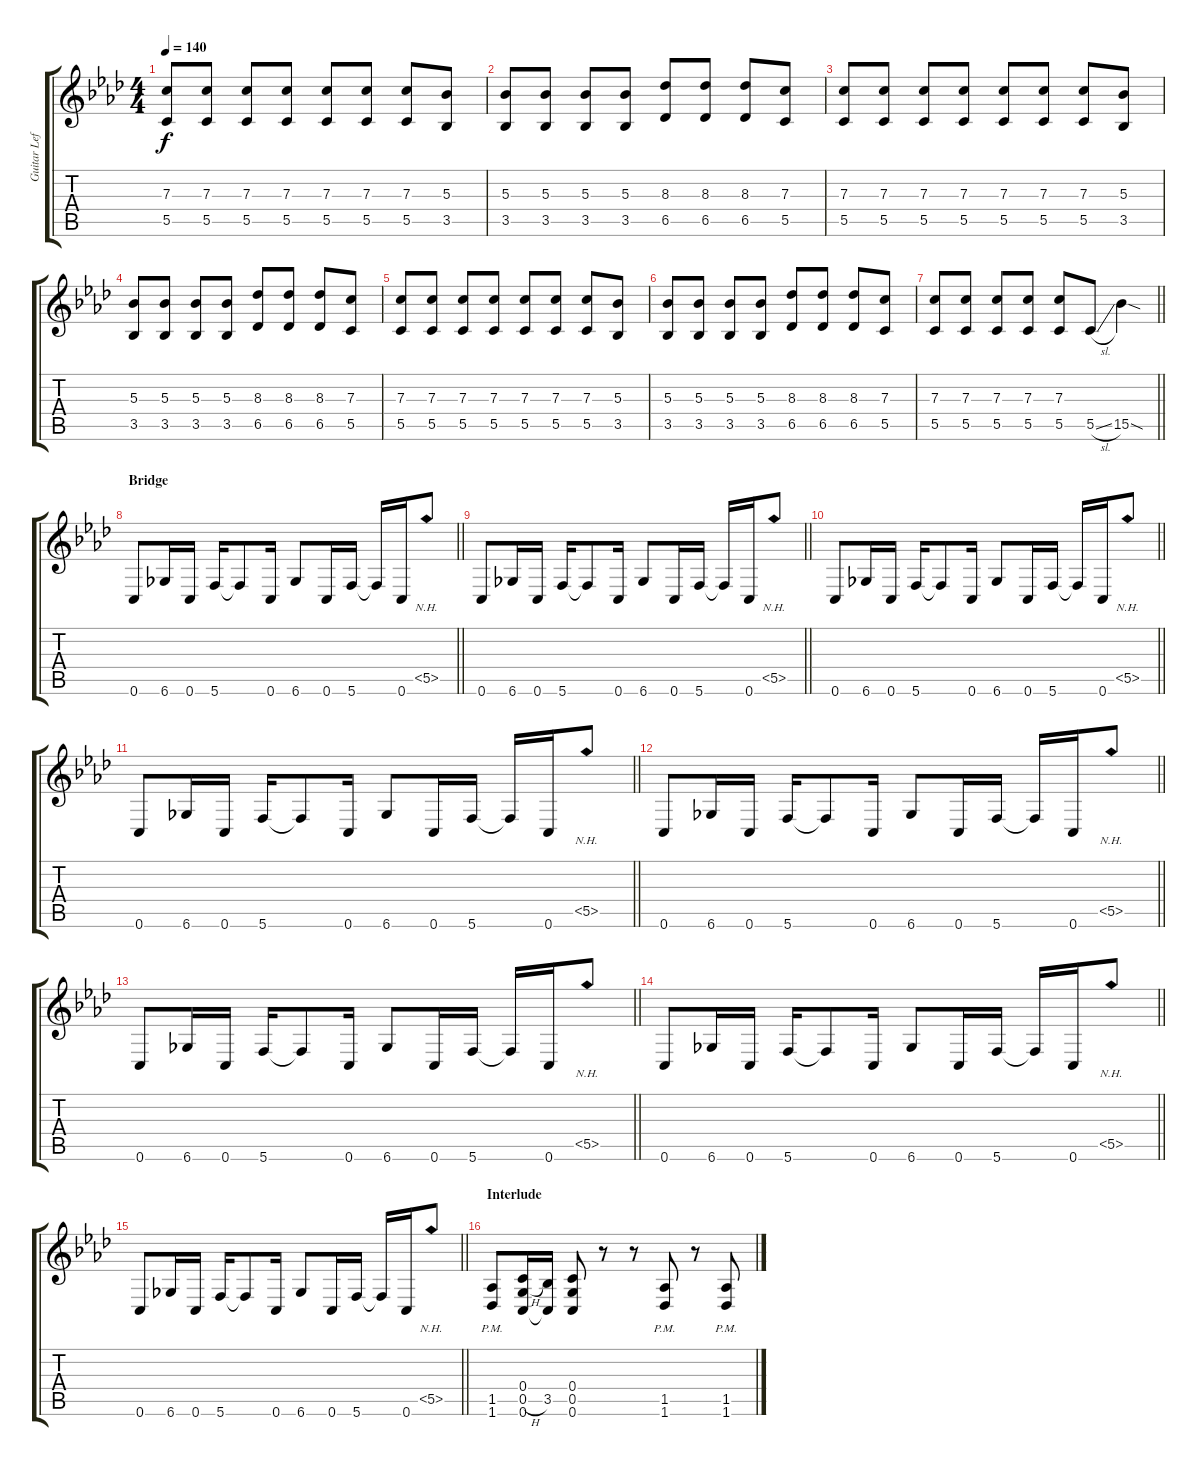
\track ("Guitar Left" "Guitar Lef") {instrument distortionguitar}
\staff {score tabs}
\tuning (D4 A3 F3 C3 G2 C2) {hide}
\ts (4 4)
\tempo 140
\clef g2
\ks ab
(7.3 5.5).8{dy f} (7.3 5.5).8 (7.3 5.5).8 (7.3 5.5).8 (7.3 5.5).8 (7.3 5.5).8 (7.3 5.5).8 (5.3 3.5).8 |
(5.3 3.5).8 (5.3 3.5).8 (5.3 3.5).8 (5.3 3.5).8 (8.3 6.5).8 (8.3 6.5).8 (8.3 6.5).8 (7.3 5.5).8 |
(7.3 5.5).8 (7.3 5.5).8 (7.3 5.5).8 (7.3 5.5).8 (7.3 5.5).8 (7.3 5.5).8 (7.3 5.5).8 (5.3 3.5).8 |
(5.3 3.5).8 (5.3 3.5).8 (5.3 3.5).8 (5.3 3.5).8 (8.3 6.5).8 (8.3 6.5).8 (8.3 6.5).8 (7.3 5.5).8 |
(7.3 5.5).8 (7.3 5.5).8 (7.3 5.5).8 (7.3 5.5).8 (7.3 5.5).8 (7.3 5.5).8 (7.3 5.5).8 (5.3 3.5).8 |
(5.3 3.5).8 (5.3 3.5).8 (5.3 3.5).8 (5.3 3.5).8 (8.3 6.5).8 (8.3 6.5).8 (8.3 6.5).8 (7.3 5.5).8 |
\barLineRight lightlight
(7.3 5.5).8 (7.3 5.5).8 (7.3 5.5).8 (7.3 5.5).8 (7.3 5.5).8 5.5{sl}.8 15.5{sod}.4 |
\section ("" "Bridge")
\barLineRight lightlight
0.6.8 6.6.16 0.6.16 5.6.16 5.6{t}.8 0.6.16 6.6.8 0.6.16 5.6.16 5.6{t}.16 0.6.16 5.5{nh}.8 |
\barLineRight lightlight
0.6.8 6.6.16 0.6.16 5.6.16 5.6{t}.8 0.6.16 6.6.8 0.6.16 5.6.16 5.6{t}.16 0.6.16 5.5{nh}.8 |
\barLineRight lightlight
0.6.8 6.6.16 0.6.16 5.6.16 5.6{t}.8 0.6.16 6.6.8 0.6.16 5.6.16 5.6{t}.16 0.6.16 5.5{nh}.8 |
\barLineRight lightlight
0.6.8 6.6.16 0.6.16 5.6.16 5.6{t}.8 0.6.16 6.6.8 0.6.16 5.6.16 5.6{t}.16 0.6.16 5.5{nh}.8 |
\barLineRight lightlight
0.6.8 6.6.16 0.6.16 5.6.16 5.6{t}.8 0.6.16 6.6.8 0.6.16 5.6.16 5.6{t}.16 0.6.16 5.5{nh}.8 |
\barLineRight lightlight
0.6.8 6.6.16 0.6.16 5.6.16 5.6{t}.8 0.6.16 6.6.8 0.6.16 5.6.16 5.6{t}.16 0.6.16 5.5{nh}.8 |
\barLineRight lightlight
0.6.8 6.6.16 0.6.16 5.6.16 5.6{t}.8 0.6.16 6.6.8 0.6.16 5.6.16 5.6{t}.16 0.6.16 5.5{nh}.8 |
\barLineRight lightlight
0.6.8 6.6.16 0.6.16 5.6.16 5.6{t}.8 0.6.16 6.6.8 0.6.16 5.6.16 5.6{t}.16 0.6.16 5.5{nh}.8 |
\section ("" "Interlude")
(1.5{pm} 1.6{pm}).8 (0.4 0.5{h} 0.6).16 (3.5 0.6{t}).16 (0.4 0.5 0.6).8 r.8 r.8 (1.5{pm} 1.6{pm}).8 r.8 (1.5{pm} 1.6{pm}).8
